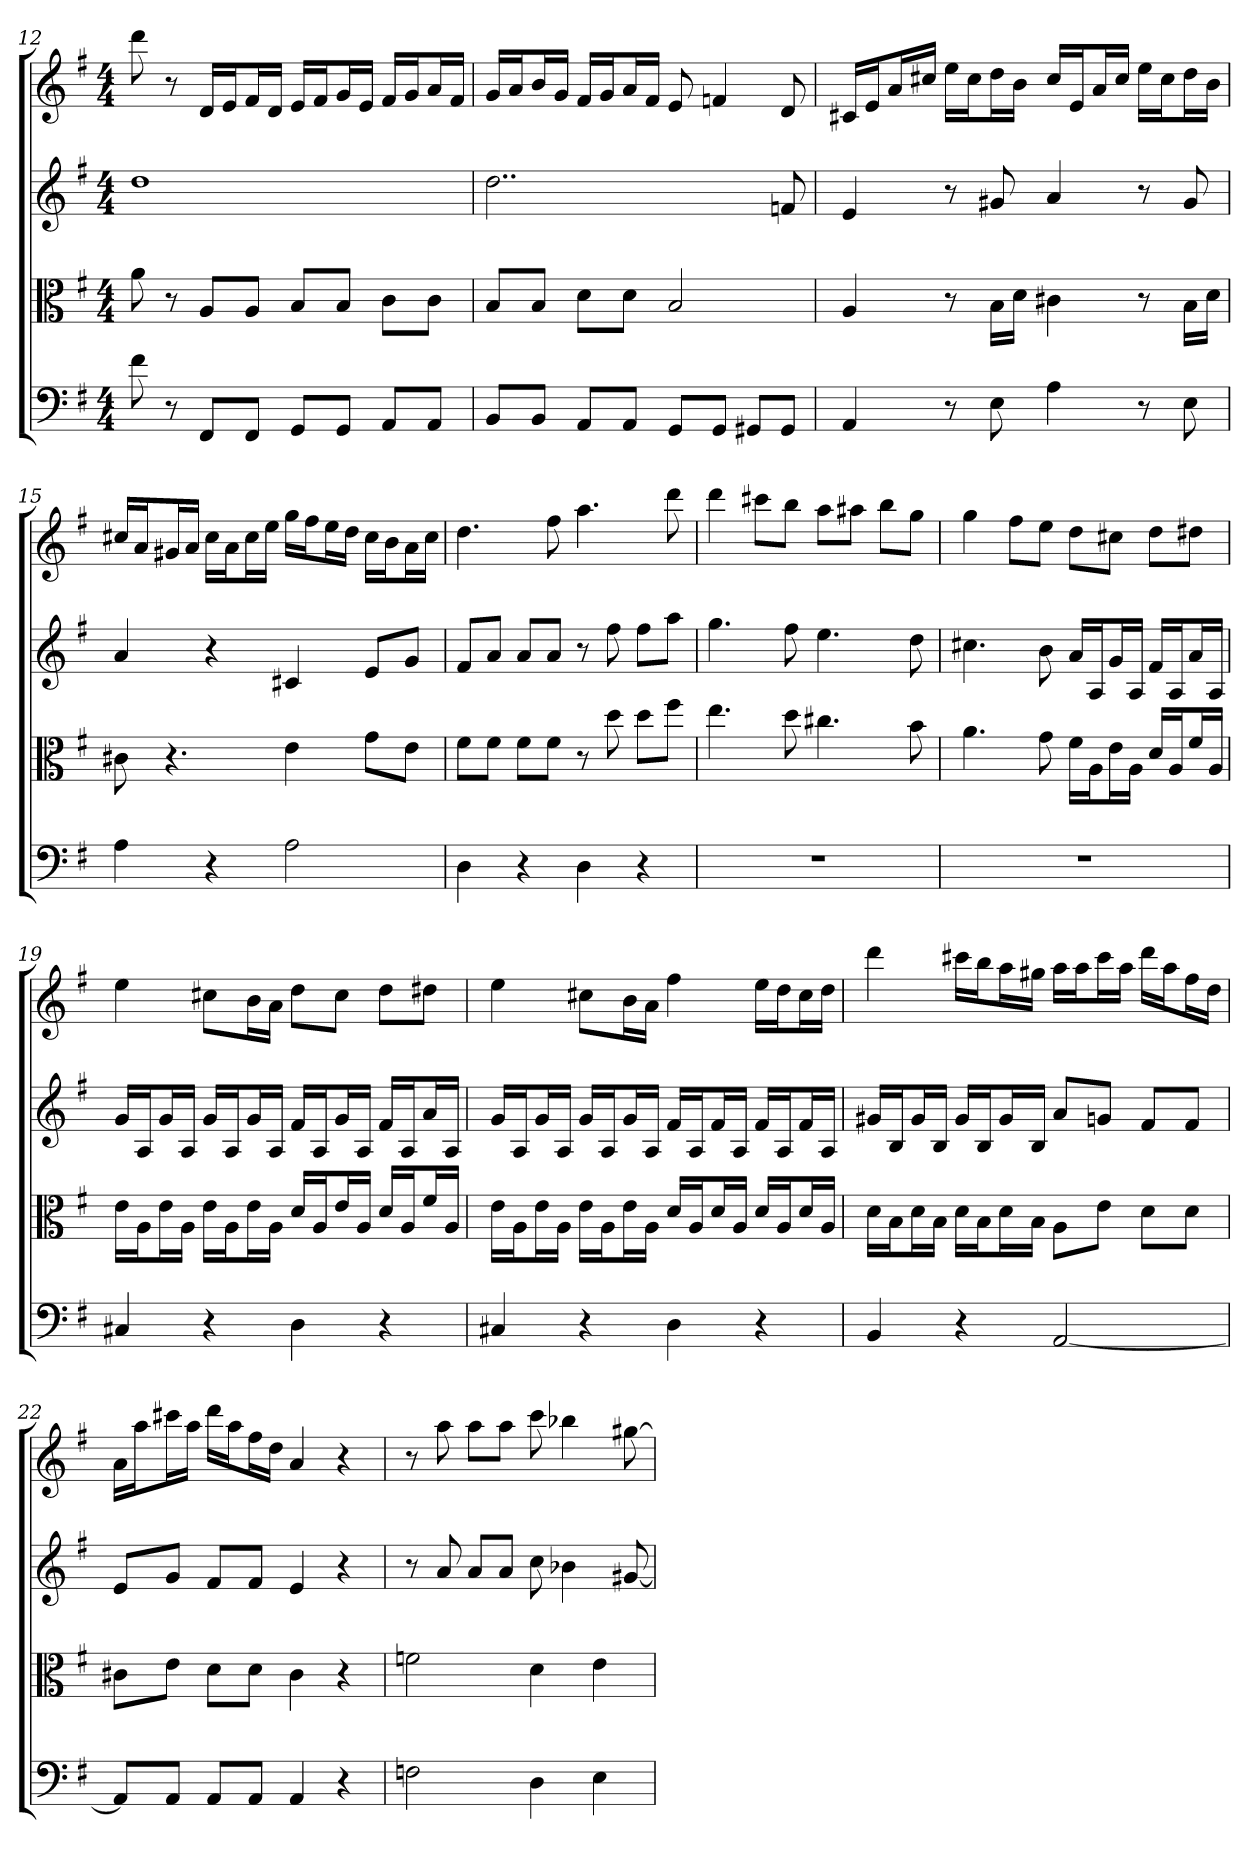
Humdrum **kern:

**kern	**kern	**kern	**kern
*part4	*part3	*part2	*part1
*staff4	*staff3	*staff2	*staff1
*clefF4	*clefC3	*	*
*k[f#]	*k[f#]	*k[f#]	*k[f#]
*G:	*G:	*G:	*G:
*M4/4	*M4/4	*M4/4	*M4/4
=12	=12	=12	=12
8f#	8a	1dd	8ddd
8r	8r	.	8r
8FF#/L	8A/L	.	16dLL
.	.	.	16eJ
8FF#/J	8A/J	.	16f#L
.	.	.	16dJJ
8GG/L	8B/L	.	16eLL
.	.	.	16f#J
8GG/J	8B/J	.	16gL
.	.	.	16eJJ
8AA/L	8c\L	.	16f#LL
.	.	.	16gJ
8AA/J	8c\J	.	16aL
.	.	.	16f#JJ
=13	=13	=13	=13
8BB/L	8B/L	2..dd	16gLL
.	.	.	16aJ
8BB/J	8B/J	.	16bL
.	.	.	16gJJ
8AA/L	8d\L	.	16f#LL
.	.	.	16gJ
8AA/J	8d\J	.	16aL
.	.	.	16f#JJ
8GG/L	2B	.	8e
8GG/J	.	.	4fn
8GG#X/L	.	.	.
8GG#/J	.	8fn	8d
=14	=14	=14	=14
4AA	4A	4e	16c#XLL
.	.	.	16eJ
.	.	.	16aL
.	.	.	16cc#XJJ
8r	8r	8r	16eeLL
.	.	.	16cc#J
8E	16B\LL	8g#X	16ddL
.	16d\JJ	.	16bJJ
4A	4c#X	4a	16cc#LL
.	.	.	16eJ
.	.	.	16aL
.	.	.	16cc#JJ
8r	8r	8r	16eeLL
.	.	.	16cc#J
8E	16B\LL	8g#	16ddL
.	16d\JJ	.	16bJJ
=15	=15	=15	=15
4A	8c#X	4a	16cc#XLL
.	.	.	16aJ
.	4.r	.	16g#XL
.	.	.	16aJJ
4r	.	4r	16cc#LL
.	.	.	16aJ
.	.	.	16cc#L
.	.	.	16eeJJ
2A	4e	4c#X	16ggLL
.	.	.	16ff#J
.	.	.	16eeL
.	.	.	16ddJJ
.	8g\L	8eL	16cc#LL
.	.	.	16bJ
.	8e\J	8gJ	16aL
.	.	.	16cc#JJ
=16	=16	=16	=16
4D	8f#\L	8f#L	4.dd
.	8f#\J	8aJ	.
4r	8f#\L	8aL	.
.	8f#\J	8aJ	8ff#
4D	8r	8r	4.aa
.	8dd	8ff#	.
4r	8dd\L	8ff#L	.
.	8ff#\J	8aaJ	8ddd
=17	=17	=17	=17
1r	4.ee	4.gg	4ddd
.	.	.	8ccc#XL
.	8dd	8ff#	8bbJ
.	4.cc#X	4.ee	8aaL
.	.	.	8aa#XJ
.	.	.	8bbL
.	8b	8dd	8ggJ
=18	=18	=18	=18
1r	4.a	4.cc#X	4gg
.	.	.	8ff#L
.	8g	8b	8eeJ
.	16f#\LL	16aLL	8ddL
.	16A\J	16AJ	.
.	16e\L	16gL	8cc#XJ
.	16A\JJ	16AJJ	.
.	16d/LL	16f#LL	8ddL
.	16A/J	16AJ	.
.	16f#/L	16aL	8dd#XJ
.	16A/JJ	16AJJ	.
=19	=19	=19	=19
4C#X	16e\LL	16gLL	4ee
.	16A\J	16AJ	.
.	16e\L	16gL	.
.	16A\JJ	16AJJ	.
4r	16e\LL	16gLL	8cc#XL
.	16A\J	16AJ	.
.	16e\L	16gL	16bL
.	16A\JJ	16AJJ	16aJJ
4D	16d/LL	16f#LL	8ddL
.	16A/J	16AJ	.
.	16e/L	16gL	8cc#J
.	16A/JJ	16AJJ	.
4r	16d/LL	16f#LL	8ddL
.	16A/J	16AJ	.
.	16f#/L	16aL	8dd#XJ
.	16A/JJ	16AJJ	.
=20	=20	=20	=20
4C#X	16e\LL	16gLL	4ee
.	16A\J	16AJ	.
.	16e\L	16gL	.
.	16A\JJ	16AJJ	.
4r	16e\LL	16gLL	8cc#XL
.	16A\J	16AJ	.
.	16e\L	16gL	16bL
.	16A\JJ	16AJJ	16aJJ
4D	16d/LL	16f#LL	4ff#
.	16A/J	16AJ	.
.	16d/L	16f#L	.
.	16A/JJ	16AJJ	.
4r	16d/LL	16f#LL	16eeLL
.	16A/J	16AJ	16ddJ
.	16d/L	16f#L	16cc#L
.	16A/JJ	16AJJ	16ddJJ
=21	=21	=21	=21
4BB	16d\LL	16g#XLL	4ddd
.	16B\J	16BJ	.
.	16d\L	16g#L	.
.	16B\JJ	16BJJ	.
4r	16d\LL	16g#LL	16ccc#XLL
.	16B\J	16BJ	16bbJ
.	16d\L	16g#L	16aaL
.	16B\JJ	16BJJ	16gg#XJJ
[2AA	8A\L	8aL	16aaLL
.	.	.	16aaJ
.	8e\J	8gnJ	16ccc#L
.	.	.	16aaJJ
.	8d\L	8f#L	16dddLL
.	.	.	16aaJ
.	8d\J	8f#J	16ff#L
.	.	.	16ddJJ
=22	=22	=22	=22
8AA/L]	8c#X\L	8eL	16aLL
.	.	.	16aaJ
8AA/J	8e\J	8gJ	16ccc#XL
.	.	.	16aaJJ
8AA/L	8d\L	8f#L	16dddLL
.	.	.	16aaJ
8AA/J	8d\J	8f#J	16ff#L
.	.	.	16ddJJ
4AA	4c#	4e	4a
4r	4r	4r	4r
=23	=23	=23	=23
2Fn	2fn	8r	8r
.	.	8a	8aa
.	.	8aL	8aaL
.	.	8aJ	8aaJ
4D	4d	8cc	8ccc
.	.	4b-X	4bb-X
4E	4e	.	.
.	.	[8g#X	[8gg#X
=	=	=	=
*-	*-	*-	*-
